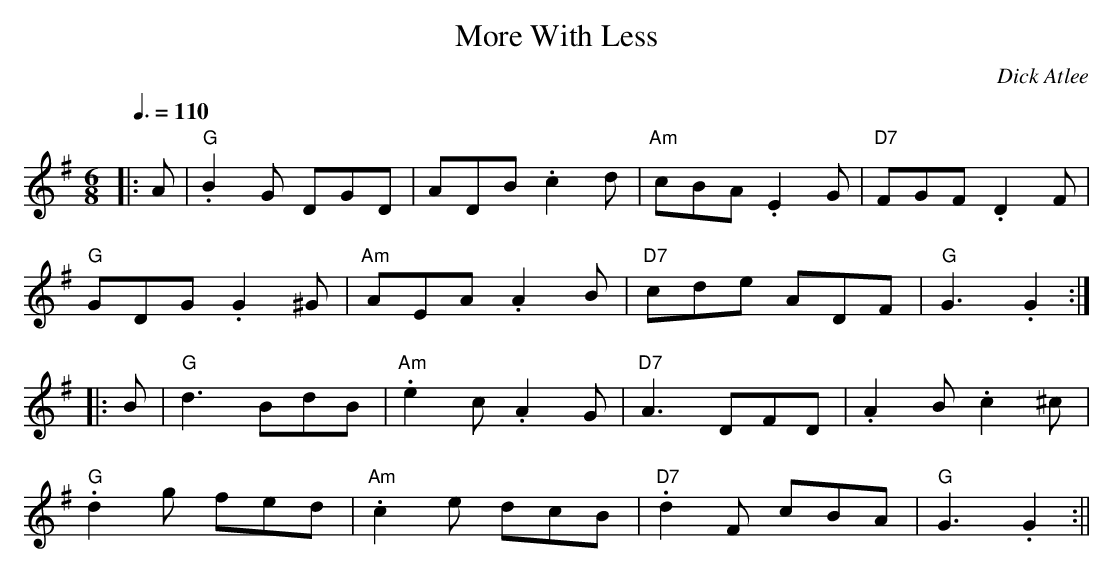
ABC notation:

X:1
T:More With Less
M:6/8
L:1/8
Q:3/8=110
C:Dick Atlee
K:G
|: A | "G" .B2 G DGD | ADB .c2 d | "Am" cBA .E2 G | "D7" FGF .D2 F | !
"G" GDG .G2 ^G | "Am" AEA .A2 B | "D7" cde ADF | "G" G3 .G2 :| !
|: B | "G" d3 BdB | "Am" .e2 c .A2 G | "D7" A3 DFD | .A2 B .c2 ^c | !
"G" .d2 g fed | "Am" .c2 e dcB | "D7" .d2 F cBA | "G" G3 .G2 :||
